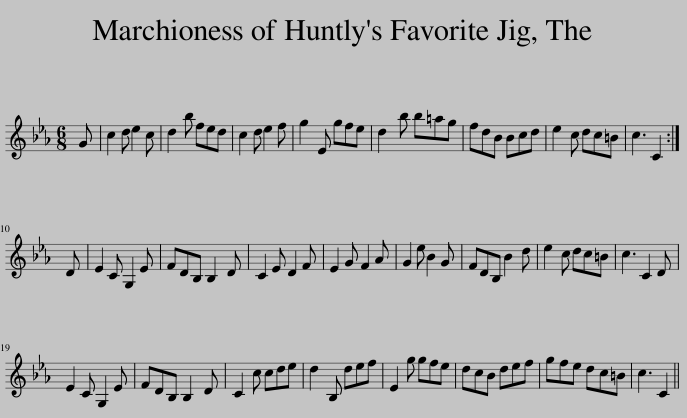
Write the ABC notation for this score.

X:1
L:1/8
M:6/8
I:linebreak $
K:Cmin
V:1 treble
V:1
 G | c2 d e2 c | d2 b fed | c2 d e2 f | g2 E gfe | %5
 d2 b b=ag | fdB Bcd | e2 c dc=B | c3 C2 :|$ D | %10
 E2 C G,2 E | FDB, B,2 D | C2 E D2 F | E2 G F2 A | G2 e B2 G | %15
 FDB, B2 d | e2 c dc=B | c3 C2 D |$ E2 C G,2 E | FDB, B,2 D | %20
 C2 c cde | d2 B, def | E2 g gfe | dcB def | gfe dc=B | %25
 c3 C2 || %26
